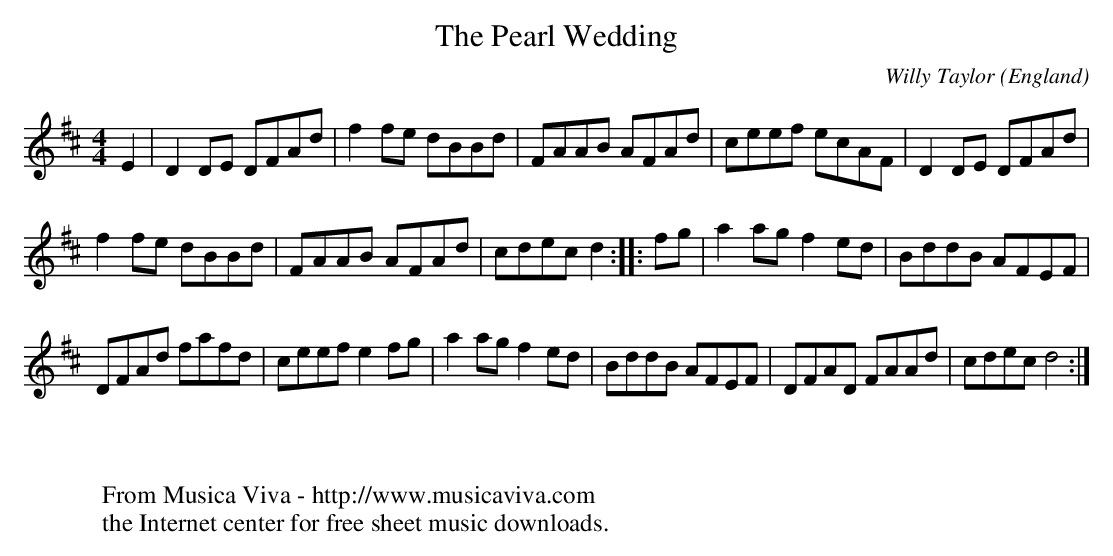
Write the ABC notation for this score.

X:1
T:The Pearl Wedding
C:Willy Taylor
O:England
M:4/4
L:1/8
K:D
E2|D2DE DFAd|f2fe dBBd|FAAB AFAd|ceef ecAF|D2DE DFAd|
f2fe dBBd|FAAB AFAd|cdecd2::fg|a2ag f2 ed|BddB AFEF|
DFAd fafd|ceef e2fg|a2agf2ed|BddB AFEF|DFAD FAAd|cdecd4:|
W:
W:
W:  From Musica Viva - http://www.musicaviva.com
W:  the Internet center for free sheet music downloads.
